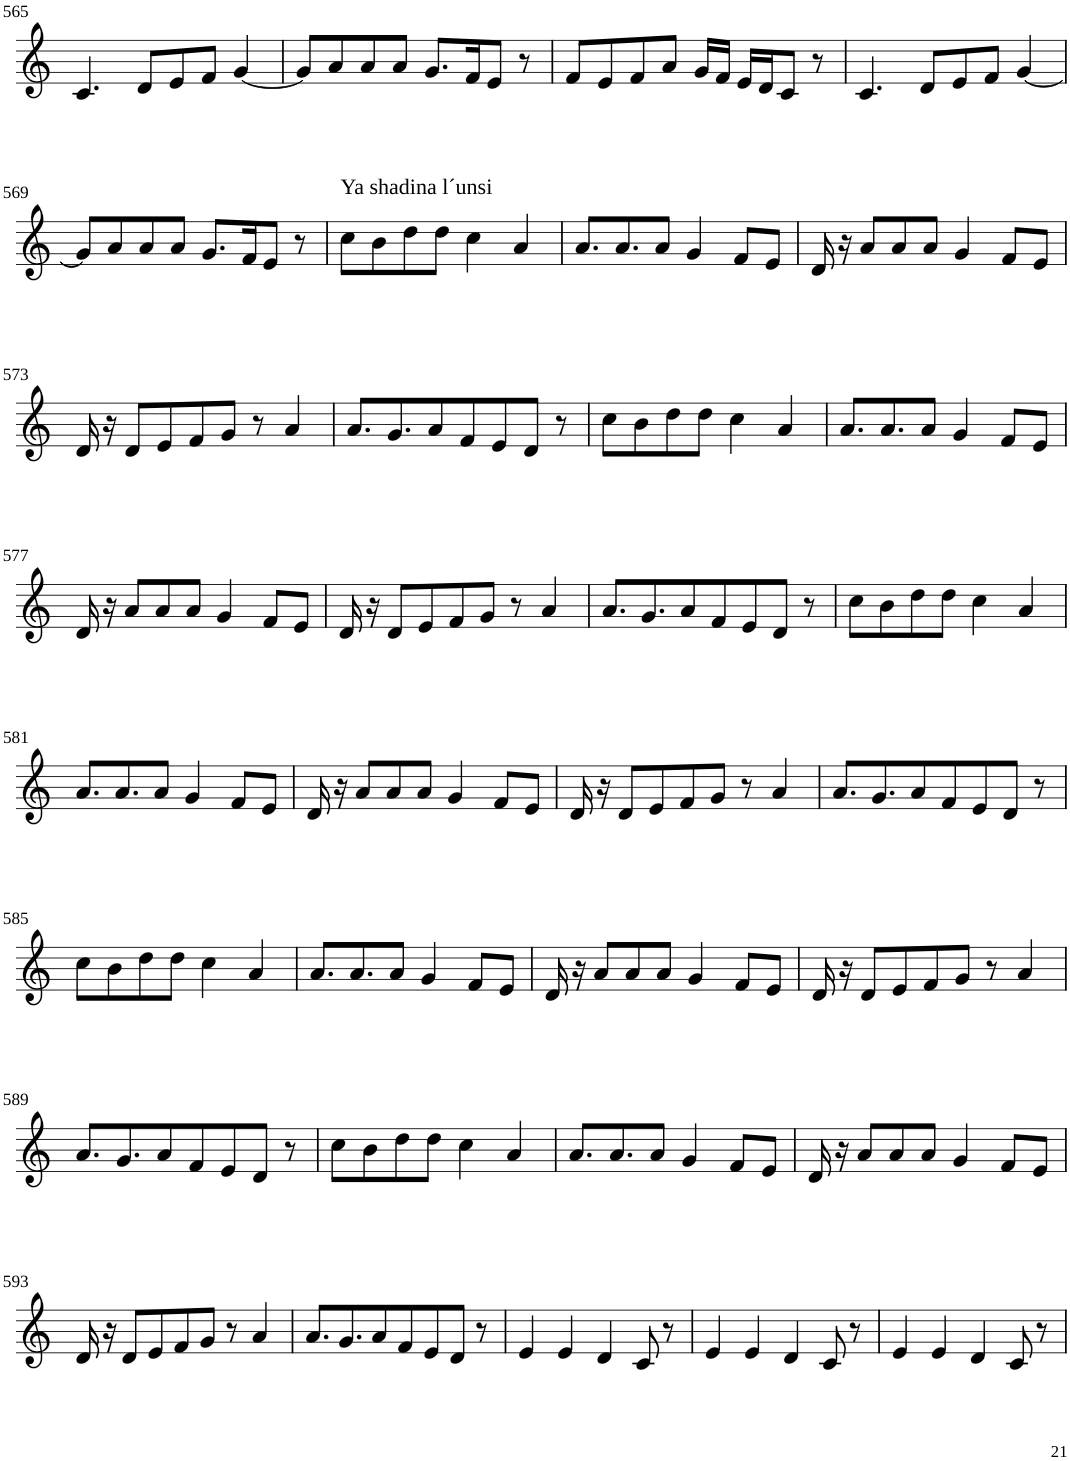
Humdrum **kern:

**kern
*part1
*staff1
*I"Violin
!!LO:PB:g=z
*clefG2
*k[]
*M8/8
=565
4.c/
8d/L
8e/
8f/J
[4g/
=566
8g/L]
8a/
8a/
8a/J
8.g/L
16f/K
8e/J
8r
=567
8f/L
8e/
8f/
8a/J
16g/LL
16f/JJ
16e/LL
16d/J
8c/J
8r
=568
4.c/
8d/L
8e/
8f/J
[4g/
!!LO:LB:g=z
=569
8g/L]
8a/
8a/
8a/J
8.g/L
16f/K
8e/J
8r
=570
!LO:TX:a:t=Ya shadina l´unsi
8cc\L
8b\
8dd\
8dd\J
4cc\
4a/
=571
8.a/L
8.a/
8a/J
4g/
8f/L
8e/J
=572
16d/
16r
8a/L
8a/
8a/J
4g/
8f/L
8e/J
!!LO:LB:g=z
=573
16d/
16r
8d/L
8e/
8f/
8g/J
8r
4a/
=574
8.a/L
8.g/
8a/
8f/
8e/
8d/J
8r
=575
8cc\L
8b\
8dd\
8dd\J
4cc\
4a/
=576
8.a/L
8.a/
8a/J
4g/
8f/L
8e/J
!!LO:LB:g=z
=577
16d/
16r
8a/L
8a/
8a/J
4g/
8f/L
8e/J
=578
16d/
16r
8d/L
8e/
8f/
8g/J
8r
4a/
=579
8.a/L
8.g/
8a/
8f/
8e/
8d/J
8r
=580
8cc\L
8b\
8dd\
8dd\J
4cc\
4a/
!!LO:LB:g=z
=581
8.a/L
8.a/
8a/J
4g/
8f/L
8e/J
=582
16d/
16r
8a/L
8a/
8a/J
4g/
8f/L
8e/J
=583
16d/
16r
8d/L
8e/
8f/
8g/J
8r
4a/
=584
8.a/L
8.g/
8a/
8f/
8e/
8d/J
8r
!!LO:LB:g=z
=585
8cc\L
8b\
8dd\
8dd\J
4cc\
4a/
=586
8.a/L
8.a/
8a/J
4g/
8f/L
8e/J
=587
16d/
16r
8a/L
8a/
8a/J
4g/
8f/L
8e/J
=588
16d/
16r
8d/L
8e/
8f/
8g/J
8r
4a/
!!LO:LB:g=z
=589
8.a/L
8.g/
8a/
8f/
8e/
8d/J
8r
=590
8cc\L
8b\
8dd\
8dd\J
4cc\
4a/
=591
8.a/L
8.a/
8a/J
4g/
8f/L
8e/J
=592
16d/
16r
8a/L
8a/
8a/J
4g/
8f/L
8e/J
!!LO:LB:g=z
=593
16d/
16r
8d/L
8e/
8f/
8g/J
8r
4a/
=594
8.a/L
8.g/
8a/
8f/
8e/
8d/J
8r
=595
4e/
4e/
4d/
8c/
8r
=596
4e/
4e/
4d/
8c/
8r
=597
4e/
4e/
4d/
8c/
8r
=
*-
